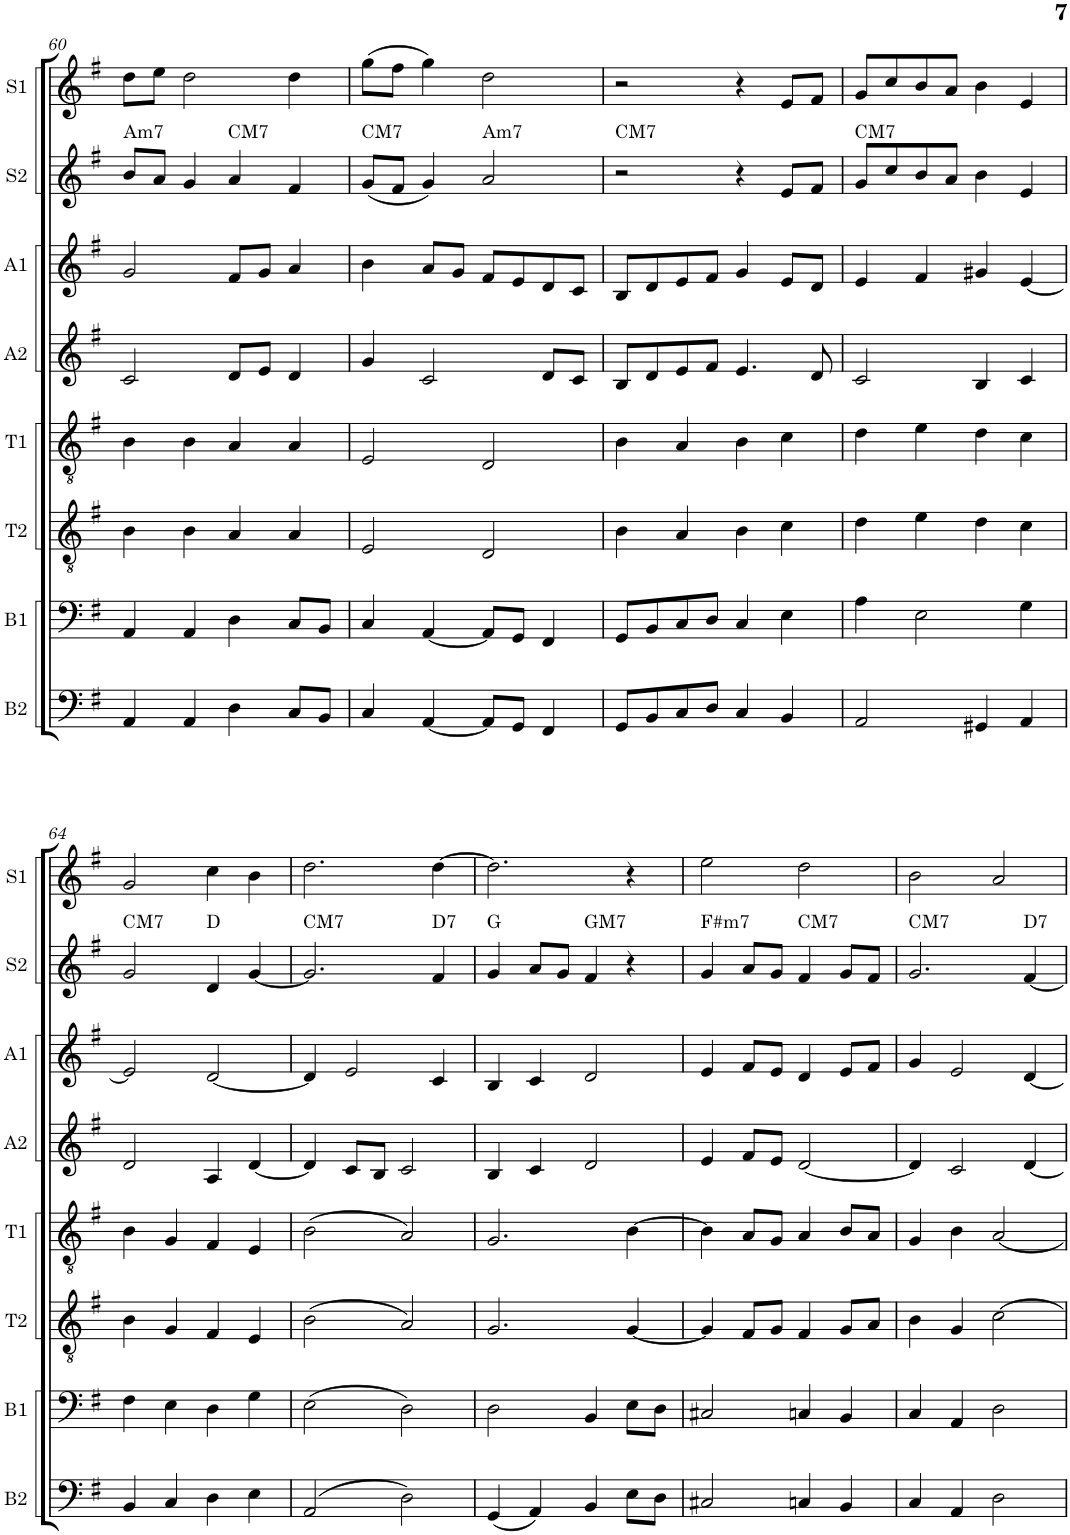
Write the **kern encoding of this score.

**kern	**kern	**kern	**kern	**kern	**kern	**kern	**kern
*part8	*part7	*part6	*part5	*part4	*part3	*part2	*part1
*staff8	*staff7	*staff6	*staff5	*staff4	*staff3	*staff2	*staff1
*I"Bass 2	*I"Bass 1	*I"Tenor 2	*I"Tenor 1	*I"Alt 2	*I"Alt 1	*I"Sopran 2	*I"Sopran 1
*I'B2	*I'B1	*I'T2	*I'T1	*I'A2	*I'A1	*I'S2	*I'S1
!!LO:PB:g=z
*clefF4	*clefF4	*clefGv2	*clefGv2	*clefG2	*clefG2	*clefG2	*clefG2
*k[f#]	*k[f#]	*k[f#]	*k[f#]	*k[f#]	*k[f#]	*k[f#]	*k[f#]
*M4/4	*M4/4	*M4/4	*M4/4	*M4/4	*M4/4	*M4/4	*M4/4
=60	=60	=60	=60	=60	=60	=60	=60
!	!	!	!	!	!	!LO:TX:a:t=Am7	!
4AA/	4AA/	4B\	4B\	2c/	2g/	8b/L	8dd\L
.	.	.	.	.	.	8a/J	8ee\J
4AA/	4AA/	4B\	4B\	.	.	4g/	2dd\
!	!	!	!	!	!	!LO:TX:a:t=CM7	!
4D\	4D\	4A/	4A/	8d/L	8f#/L	4a/	.
.	.	.	.	8e/J	8g/J	.	.
8C/L	8C/L	4A/	4A/	4d/	4a/	4f#/	4dd\
8BB/J	8BB/J	.	.	.	.	.	.
=61	=61	=61	=61	=61	=61	=61	=61
!	!	!	!	!	!	!LO:TX:a:t=CM7	!
4C/	4C/	2E/	2E/	4g/	4b\	(8g/L	(8gg\L
.	.	.	.	.	.	8f#/J	8ff#\J
[4AA/	[4AA/	.	.	2c/	8a/L	4g/)	4gg\)
.	.	.	.	.	8g/J	.	.
!	!	!	!	!	!	!LO:TX:a:t=Am7	!
8AA/L]	8AA/L]	2D/	2D/	.	8f#/L	2a/	2dd\
8GG/J	8GG/J	.	.	.	8e/	.	.
4FF#/	4FF#/	.	.	8d/L	8d/	.	.
.	.	.	.	8c/J	8c/J	.	.
=62	=62	=62	=62	=62	=62	=62	=62
!	!	!	!	!	!	!LO:TX:a:t=CM7	!
8GG/L	8GG/L	4B\	4B\	8B/L	8B/L	2r	2r
8BB/	8BB/	.	.	8d/	8d/	.	.
8C/	8C/	4A/	4A/	8e/	8e/	.	.
8D/J	8D/J	.	.	8f#/J	8f#/J	.	.
4C/	4C/	4B\	4B\	4.e/	4g/	4r	4r
4BB/	4E\	4c\	4c\	.	8e/L	8e/L	8e/L
.	.	.	.	8d/	8d/J	8f#/J	8f#/J
=63	=63	=63	=63	=63	=63	=63	=63
!	!	!	!	!	!	!LO:TX:a:t=CM7	!
2AA/	4A\	4d\	4d\	2c/	4e/	8g/L	8g/L
.	.	.	.	.	.	8cc/	8cc/
.	2E\	4e\	4e\	.	4f#/	8b/	8b/
.	.	.	.	.	.	8a/J	8a/J
4GG#X/	.	4d\	4d\	4B/	4g#X/	4b\	4b\
4AA/	4G\	4c\	4c\	4c/	[4e/	4e/	4e/
!!LO:LB:g=z
=64	=64	=64	=64	=64	=64	=64	=64
!	!	!	!	!	!	!LO:TX:a:t=CM7	!
4BB/	4F#\	4B\	4B\	2d/	2e/]	2g/	2g/
4C/	4E\	4G/	4G/	.	.	.	.
!	!	!	!	!	!	!LO:TX:a:t=D	!
4D\	4D\	4F#/	4F#/	4A/	[2d/	4d/	4cc\
4E\	4G\	4E/	4E/	[4d/	.	[4g/	4b\
=65	=65	=65	=65	=65	=65	=65	=65
!	!	!	!	!	!	!LO:TX:a:t=CM7	!
(2AA/	(2E\	(2B\	(2B\	4d/]	4d/]	2.g/]	2.dd\
.	.	.	.	8c/L	2e/	.	.
.	.	.	.	8B/J	.	.	.
2D\)	2D\)	2A/)	2A/)	2c/	.	.	.
!	!	!	!	!	!	!LO:TX:a:t=D7	!
.	.	.	.	.	4c/	4f#/	[4dd\
=66	=66	=66	=66	=66	=66	=66	=66
!	!	!	!	!	!	!LO:TX:a:t=G	!
(4GG/	2D\	2.G/	2.G/	4B/	4B/	4g/	2.dd\]
4AA/)	.	.	.	4c/	4c/	8a/L	.
.	.	.	.	.	.	8g/J	.
!	!	!	!	!	!	!LO:TX:a:t=GM7	!
4BB/	4BB/	.	.	2d/	2d/	4f#/	.
8E\L	8E\L	[4G/	[4B\	.	.	4r	4r
8D\J	8D\J	.	.	.	.	.	.
=67	=67	=67	=67	=67	=67	=67	=67
!	!	!	!	!	!	!LO:TX:a:t=F#m7	!
2C#X/	2C#X/	4G/]	4B\]	4e/	4e/	4g/	2ee\
.	.	8F#/L	8A/L	8f#/L	8f#/L	8a/L	.
.	.	8G/J	8G/J	8e/J	8e/J	8g/J	.
!	!	!	!	!	!	!LO:TX:a:t=CM7	!
4Cn/	4Cn/	4F#/	4A/	[2d/	4d/	4f#/	2dd\
4BB/	4BB/	8G/L	8B/L	.	8e/L	8g/L	.
.	.	8A/J	8A/J	.	8f#/J	8f#/J	.
=68	=68	=68	=68	=68	=68	=68	=68
!	!	!	!	!	!	!LO:TX:a:t=CM7	!
4C/	4C/	4B\	4G/	4d/]	4g/	2.g/	2b\
4AA/	4AA/	4G/	4B\	2c/	2e/	.	.
2D\	2D\	[2c\	[2A/	.	.	.	2a/
!	!	!	!	!	!	!LO:TX:a:t=D7	!
.	.	.	.	[4d/	[4d/	[4f#/	.
=	=	=	=	=	=	=	=
*-	*-	*-	*-	*-	*-	*-	*-
